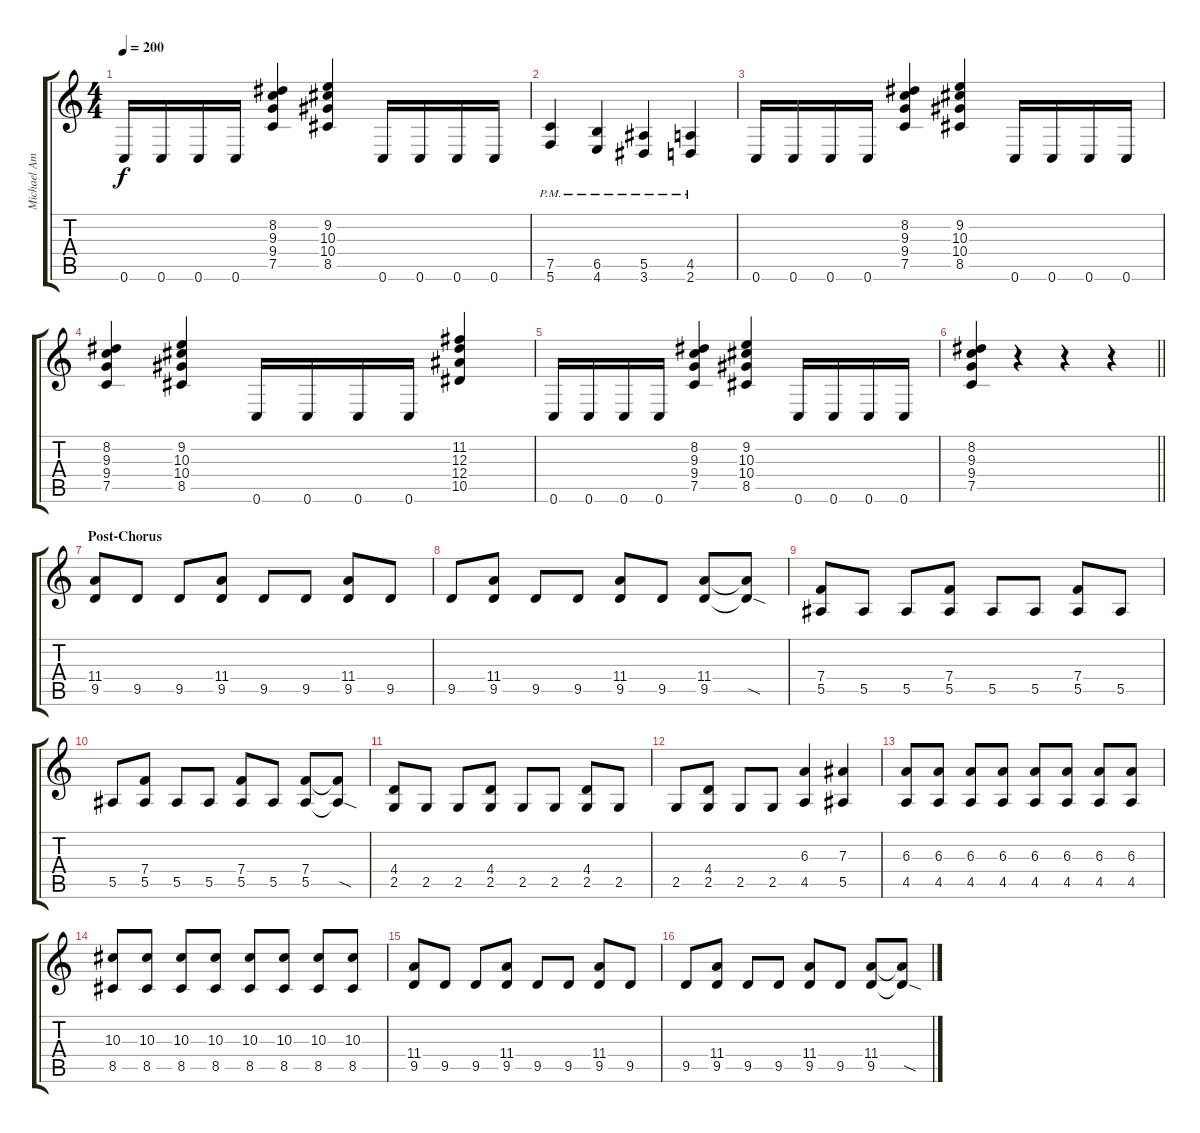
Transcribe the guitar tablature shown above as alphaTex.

\track ("Michael Amott" "Michael Am") {instrument distortionguitar}
\staff {score tabs}
\tuning (C4 G3 Eb3 Bb2 F2 C2) {hide}
\ts (4 4)
\tempo 200
\clef g2
\ks c
0.6.16{dy f} 0.6.16 0.6.16 0.6.16 (8.2 9.3 9.4 7.5).4 (9.2 10.3 10.4 8.5).4 0.6.16 0.6.16 0.6.16 0.6.16 |
(7.5{pm} 5.6{pm}).4 (6.5{pm} 4.6{pm}).4 (5.5{pm} 3.6{pm}).4 (4.5{pm} 2.6{pm}).4 |
0.6.16 0.6.16 0.6.16 0.6.16 (8.2 9.3 9.4 7.5).4 (9.2 10.3 10.4 8.5).4 0.6.16 0.6.16 0.6.16 0.6.16 |
(8.2 9.3 9.4 7.5).4 (9.2 10.3 10.4 8.5).4 0.6.16 0.6.16 0.6.16 0.6.16 (11.2 12.3 12.4 10.5).4 |
0.6.16 0.6.16 0.6.16 0.6.16 (8.2 9.3 9.4 7.5).4 (9.2 10.3 10.4 8.5).4 0.6.16 0.6.16 0.6.16 0.6.16 |
\barLineRight lightlight
(8.2 9.3 9.4 7.5).4 r.4 r.4 r.4 |
\section ("" "Post-Chorus")
(11.4 9.5).8 9.5.8 9.5.8 (11.4 9.5).8 9.5.8 9.5.8 (11.4 9.5).8 9.5.8 |
9.5.8 (11.4 9.5).8 9.5.8 9.5.8 (11.4 9.5).8 9.5.8 (11.4 9.5).8 (11.4{t} 9.5{sod t}).8 |
(7.4 5.5).8 5.5.8 5.5.8 (7.4 5.5).8 5.5.8 5.5.8 (7.4 5.5).8 5.5.8 |
5.5.8 (7.4 5.5).8 5.5.8 5.5.8 (7.4 5.5).8 5.5.8 (7.4 5.5).8 (7.4{t} 5.5{sod t}).8 |
(4.4 2.5).8 2.5.8 2.5.8 (4.4 2.5).8 2.5.8 2.5.8 (4.4 2.5).8 2.5.8 |
2.5.8 (4.4 2.5).8 2.5.8 2.5.8 (6.3 4.5).4 (7.3 5.5).4 |
(6.3 4.5).8 (6.3 4.5).8 (6.3 4.5).8 (6.3 4.5).8 (6.3 4.5).8 (6.3 4.5).8 (6.3 4.5).8 (6.3 4.5).8 |
(10.3 8.5).8 (10.3 8.5).8 (10.3 8.5).8 (10.3 8.5).8 (10.3 8.5).8 (10.3 8.5).8 (10.3 8.5).8 (10.3 8.5).8 |
(11.4 9.5).8 9.5.8 9.5.8 (11.4 9.5).8 9.5.8 9.5.8 (11.4 9.5).8 9.5.8 |
9.5.8 (11.4 9.5).8 9.5.8 9.5.8 (11.4 9.5).8 9.5.8 (11.4 9.5).8 (11.4{t} 9.5{sod t}).8
